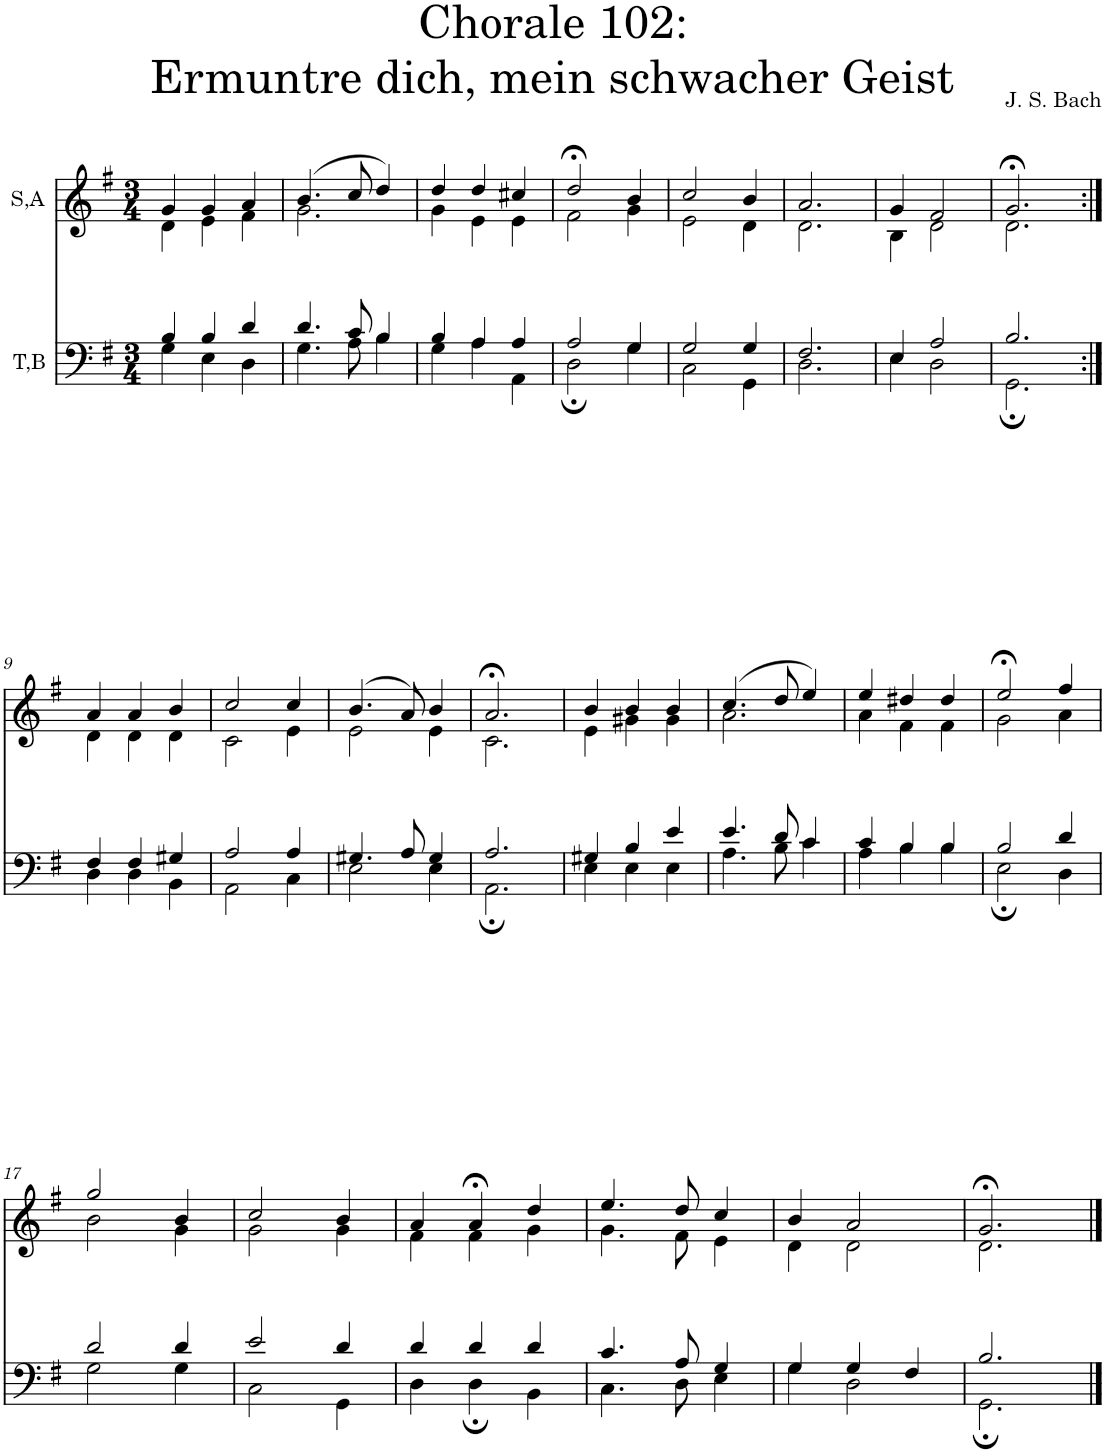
**kern	**kern
*part2	*part1
*staff2	*staff1
*I"T,B	*I"S,A
*clefF4	*clefG2
*k[f#]	*k[f#]
*M3/4	*M3/4
=1	=1
*^	*^
4B/	4G\	4g/	4d\
4B/	4E\	4g/	4e\
4d/	4D\	4a/	4f#\
=2	=2	=2	=2
4.d/	4.G\	(>4.b/	2.g\
8c/	8A\	8cc/	.
4B/	4B\	4dd/)	.
=3	=3	=3	=3
4B/	4G\	4dd/	4g\
4A/	4A\	4dd/	4e\
4A/	4AA\	4cc#X/	4e\
=4	=4	=4	=4
2A/	2D;\	2dd;</	2f#\
4G/	4G\	4b/	4g\
=5	=5	=5	=5
2G/	2C\	2cc/	2e\
4G/	4GG\	4b/	4d\
=6	=6	=6	=6
2.F#/	2.D\	2.a/	2.d\
=7	=7	=7	=7
4E/	4E\	4g/	4B\
2A/	2D\	2f#/	2d\
=8	=8	=8	=8
2.B/	2.GG;\	2.g;</	2.d\
!!LO:LB:g=z	!!
=9:|!	=9:|!	=9:|!	=9:|!
4F#/	4D\	4a/	4d\
4F#/	4D\	4a/	4d\
4G#X/	4BB\	4b/	4d\
=10	=10	=10	=10
2A/	2AA\	2cc/	2c\
4A/	4C\	4cc/	4e\
=11	=11	=11	=11
4.G#X/	2E\	(>4.b/	2e\
8A/	.	8a/)	.
4G#/	4E\	4b/	4e\
=12	=12	=12	=12
2.A/	2.AA;\	2.a;</	2.c\
=13	=13	=13	=13
4G#X/	4E\	4b/	4e\
4B/	4E\	4b/	4g#X\
4e/	4E\	4b/	4g#\
=14	=14	=14	=14
4.e/	4.A\	(>4.cc/	2.a\
8d/	8B\	8dd/	.
4c/	4c\	4ee/)	.
=15	=15	=15	=15
4c/	4A\	4ee/	4a\
4B/	4B\	4dd#X/	4f#\
4B/	4B\	4dd#/	4f#\
=16	=16	=16	=16
2B/	2E;\	2ee;</	2g\
4d/	4D\	4ff#/	4a\
!!LO:LB:g=z	!!
=17	=17	=17	=17
2d/	2G\	2gg/	2b\
4d/	4G\	4b/	4g\
=18	=18	=18	=18
2e/	2C\	2cc/	2g\
4d/	4GG\	4b/	4g\
=19	=19	=19	=19
4d/	4D\	4a/	4f#\
4d/	4D;\	4a;</	4f#\
4d/	4BB\	4dd/	4g\
=20	=20	=20	=20
4.c/	4.C\	4.ee/	4.g\
8A/	8D\	8dd/	8f#\
4G/	4E\	4cc/	4e\
=21	=21	=21	=21
4G/	4G\	4b/	4d\
4G/	2D\	2a/	2d\
4F#/	.	.	.
=22	=22	=22	=22
2.B/	2.GG;\	2.g;</	2.d\
*v	*v	*	*
*	*v	*v
==	==
*-	*-
